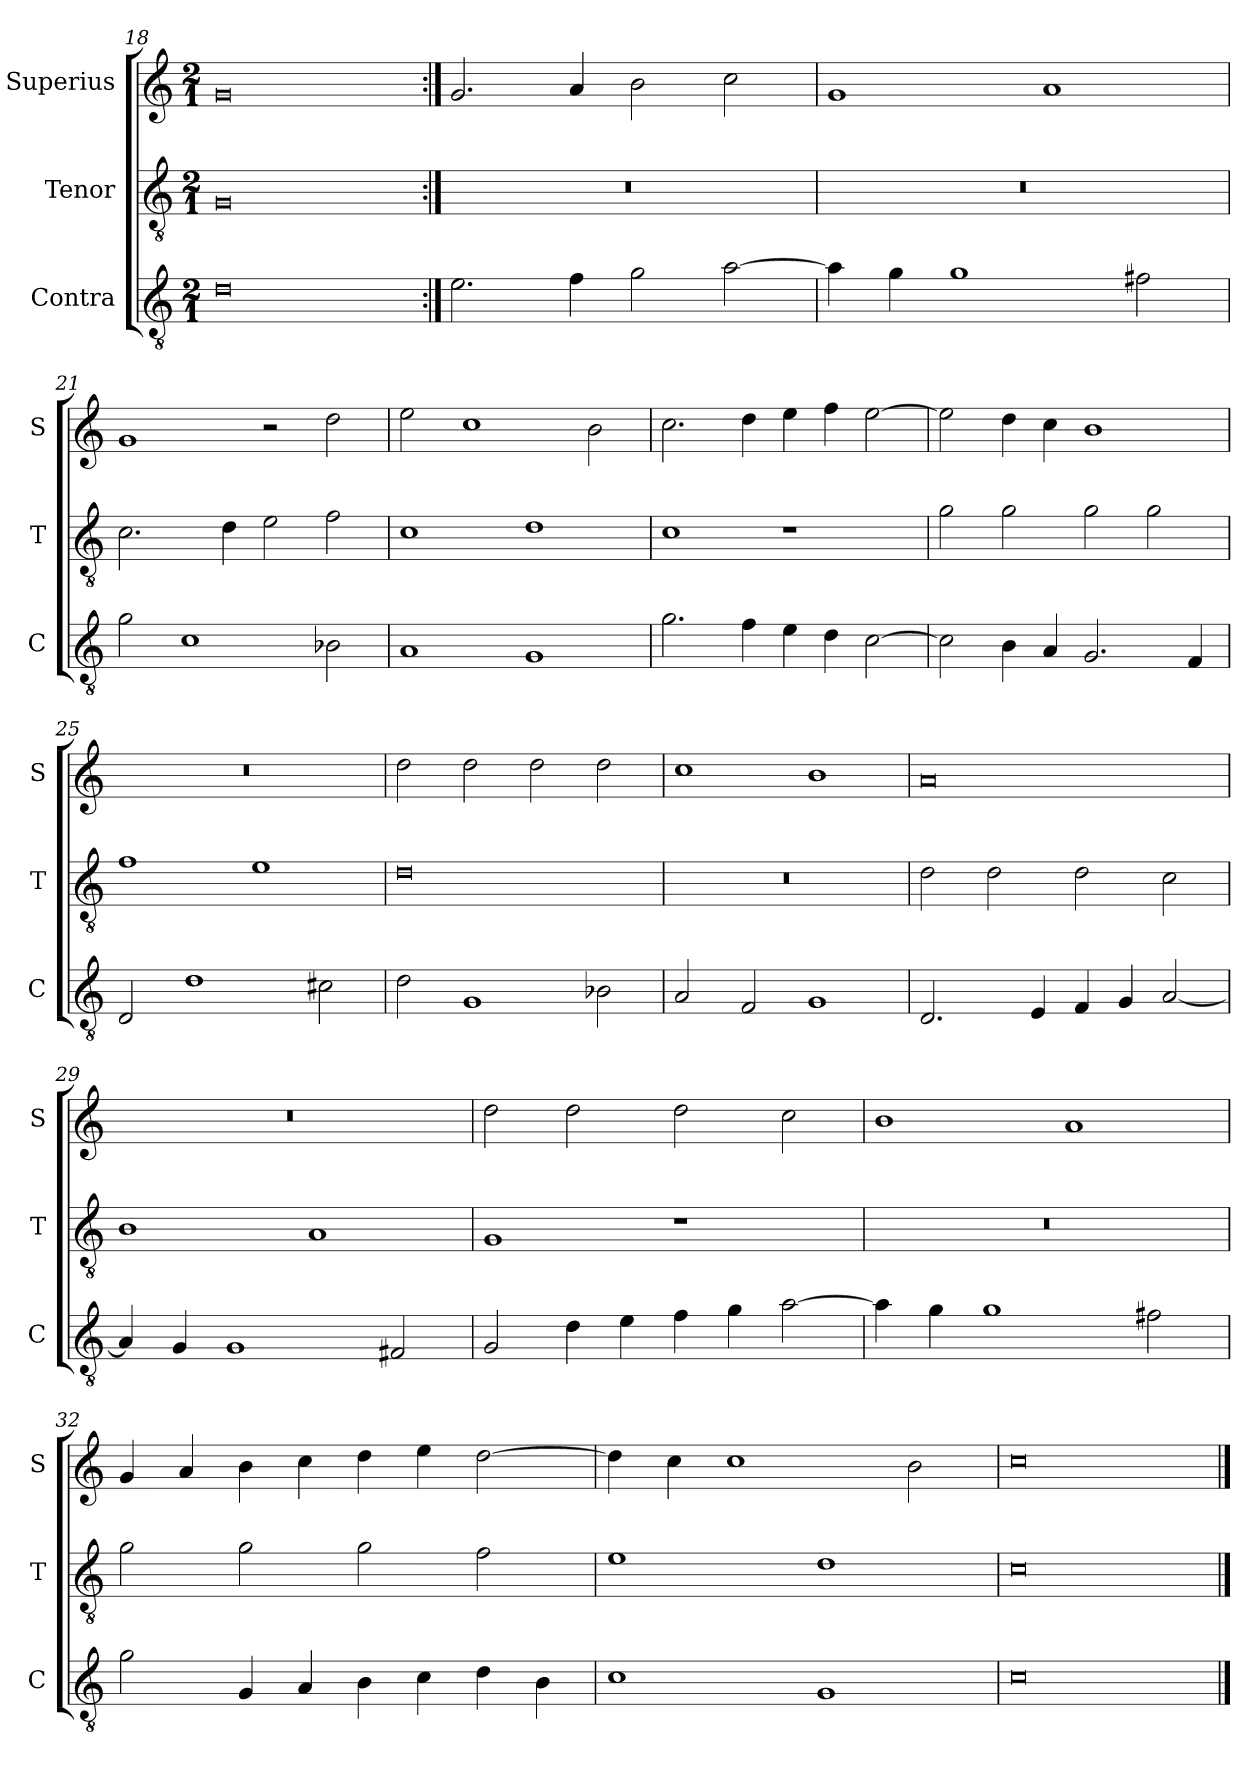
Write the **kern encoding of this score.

**kern	**kern	**kern
*part3	*part2	*part1
*staff3	*staff2	*staff1
*I"Contra	*I"Tenor	*I"Superius
*I'C	*I'T	*I'S
*clefGv2	*clefGv2	*clefG2
*k[]	*k[]	*k[]
*M2/1	*M2/1	*M2/1
=18	=18	=18
0d	0G	0g
=19:|!	=19:|!	=19:|!
2.e\	0r	2.g/
4f\	.	4a/
2g\	.	2b\
[2a\	.	2cc\
=20	=20	=20
4a\]	0r	1g
4g\	.	.
1g	.	.
.	.	1a
2f#X\	.	.
=21	=21	=21
2g\	2.c\	1g
1c	.	.
.	4d\	.
.	2e\	2r
2B-X\	2f\	2dd\
=22	=22	=22
1A	1c	2ee\
.	.	1cc
1G	1d	.
.	.	2b\
=23	=23	=23
2.g\	1c	2.cc\
4f\	.	4dd\
4e\	1r	4ee\
4d\	.	4ff\
[2c\	.	[2ee\
=24	=24	=24
2c\]	2g\	2ee\]
4B\	2g\	4dd\
4A/	.	4cc\
2.G/	2g\	1b
.	2g\	.
4F/	.	.
=25	=25	=25
2D/	1f	0r
1d	.	.
.	1e	.
2c#X\	.	.
=26	=26	=26
2d\	0d	2dd\
1G	.	2dd\
.	.	2dd\
2B-X\	.	2dd\
=27	=27	=27
2A/	0r	1cc
2F/	.	.
1G	.	1b
=28	=28	=28
2.D/	2d\	0a
.	2d\	.
4E/	.	.
4F/	2d\	.
4G/	.	.
[2A/	2c\	.
=29	=29	=29
4A/]	1B	0r
4G/	.	.
1G	.	.
.	1A	.
2F#X/	.	.
=30	=30	=30
2G/	1G	2dd\
4d\	.	2dd\
4e\	.	.
4f\	1r	2dd\
4g\	.	.
[2a\	.	2cc\
=31	=31	=31
4a\]	0r	1b
4g\	.	.
1g	.	.
.	.	1a
2f#X\	.	.
=32	=32	=32
2g\	2g\	4g/
.	.	4a/
4G/	2g\	4b\
4A/	.	4cc\
4B\	2g\	4dd\
4c\	.	4ee\
4d\	2f\	[2dd\
4B\	.	.
=33	=33	=33
1c	1e	4dd\]
.	.	4cc\
.	.	1cc
1G	1d	.
.	.	2b\
=34	=34	=34
0c	0c	0cc
==	==	==
*-	*-	*-
